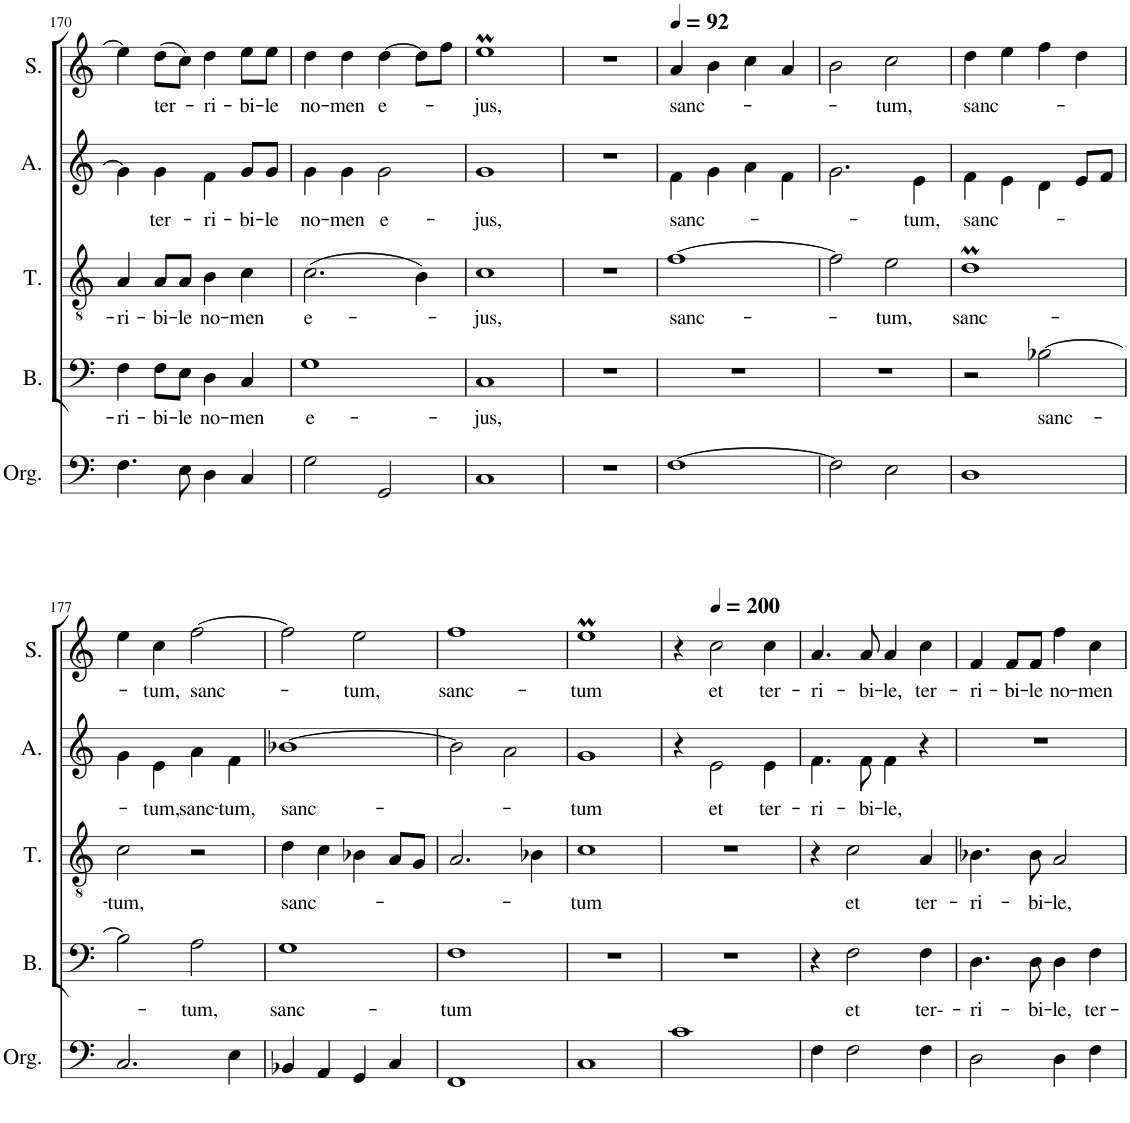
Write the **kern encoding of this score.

**kern	**kern	**text	**kern	**text	**kern	**text	**kern	**text
*part5	*part4	*part4	*part3	*part3	*part2	*part2	*part1	*part1
*staff5	*staff4	*staff4	*staff3	*staff3	*staff2	*staff2	*staff1	*staff1
*I"Orgue	*I"Basse	*	*I"Ténor	*	*I"Alto	*	*I"Soprano	*
*I'Org.	*I'B.	*	*I'T.	*	*I'A.	*	*I'S.	*
!!LO:PB:g=z
*clefF4	*clefF4	*	*clefGv2	*	*clefG2	*	*clefG2	*
*k[]	*k[]	*	*k[]	*	*k[]	*	*k[]	*
*M2/2	*M2/2	*	*M2/2	*	*M2/2	*	*M2/2	*
*met(c|)	*met(c|)	*	*met(c|)	*	*met(c|)	*	*met(c|)	*
=170	=170	=170	=170	=170	=170	=170	=170	=170
!	!	!LO:LY:b	!	!LO:LY:b	!	!	!	!
4.F\	4F\	-ri-	4A/	-ri-	4g\]	.	4ee\]	.
!	!	!LO:LY:b	!	!LO:LY:b	!	!LO:LY:b	!	!LO:LY:b
.	8F\L	-bi-	8A/L	-bi-	4g\	ter-	(8dd\L	ter-
!	!	!LO:LY:b	!	!LO:LY:b	!	!	!	!
8E\	8E\J	-le	8A/J	-le	.	.	8cc\J)	.
!	!	!LO:LY:b	!	!LO:LY:b	!	!LO:LY:b	!	!LO:LY:b
4D\	4D\	no-	4B\	no-	4f\	-ri-	4dd\	-ri-
!	!	!LO:LY:b	!	!LO:LY:b	!	!LO:LY:b	!	!LO:LY:b
4C/	4C/	-men	4c\	-men	8g/L	-bi-	8ee\L	-bi-
!	!	!	!	!	!	!LO:LY:b	!	!LO:LY:b
.	.	.	.	.	8g/J	-le	8ee\J	-le
=171	=171	=171	=171	=171	=171	=171	=171	=171
!	!	!LO:LY:b	!	!LO:LY:b	!	!LO:LY:b	!	!LO:LY:b
2G\	1G	e-	(2.c\	e-	4g\	no-	4dd\	no-
!	!	!	!	!	!	!LO:LY:b	!	!LO:LY:b
.	.	.	.	.	4g\	-men	4dd\	-men
!	!	!	!	!	!	!LO:LY:b	!	!LO:LY:b
2GG/	.	.	.	.	2g\	e-	[4dd\	e-
.	.	.	4B\)	.	.	.	8dd\L]	.
.	.	.	.	.	.	.	8ff\J	.
=172	=172	=172	=172	=172	=172	=172	=172	=172
!	!	!LO:LY:b	!	!LO:LY:b	!	!LO:LY:b	!	!LO:LY:b
1C	1C	-jus,	1c	-jus,	1g	-jus,	1eem	-jus,
=173	=173	=173	=173	=173	=173	=173	=173	=173
1r	1r	.	1r	.	1r	.	1r	.
=174	=174	=174	=174	=174	=174	=174	=174	=174
*	*	*	*	*	*	*	*MM92	*
!	!	!	!	!LO:LY:b	!	!LO:LY:b	!	!LO:LY:b
[1F	1r	.	[1f	sanc-	4f\	sanc-	4a/	sanc-
.	.	.	.	.	4g\	.	4b\	.
.	.	.	.	.	4a\	.	4cc\	.
.	.	.	.	.	4f\	.	4a/	.
=175	=175	=175	=175	=175	=175	=175	=175	=175
2F\]	1r	.	2f\]	.	2.g\	.	2b\	.
!	!	!	!	!LO:LY:b	!	!	!	!LO:LY:b
2E\	.	.	2e\	-tum,	.	.	2cc\	-tum,
!	!	!	!	!	!	!LO:LY:b	!	!
.	.	.	.	.	4e\	-tum,	.	.
=176	=176	=176	=176	=176	=176	=176	=176	=176
!	!	!	!	!LO:LY:b	!	!LO:LY:b	!	!LO:LY:b
1D	2r	.	1dM	sanc-	4f\	sanc-	4dd\	sanc-
.	.	.	.	.	4e\	.	4ee\	.
!	!	!LO:LY:b	!	!	!	!	!	!
.	[2B-X\	sanc-	.	.	4d\	.	4ff\	.
.	.	.	.	.	8e/L	.	4dd\	.
.	.	.	.	.	8f/J	.	.	.
!!LO:LB:g=z
=177	=177	=177	=177	=177	=177	=177	=177	=177
!	!	!	!	!LO:LY:b	!	!	!	!
2.C/	2B-\]	.	2c\	-tum,	4g\	.	4ee\	.
!	!	!	!	!	!	!LO:LY:b	!	!LO:LY:b
.	.	.	.	.	4e\	-tum,	4cc\	-tum,
!	!	!LO:LY:b	!	!	!	!LO:LY:b	!	!LO:LY:b
.	2A\	-tum,	2r	.	4a\	sanc-	[2ff\	sanc-
!	!	!	!	!	!	!LO:LY:b	!	!
4E\	.	.	.	.	4f\	-tum,	.	.
=178	=178	=178	=178	=178	=178	=178	=178	=178
!	!	!LO:LY:b	!	!LO:LY:b	!	!LO:LY:b	!	!
4BB-X/	1G	sanc-	4d\	sanc-	[1b-X	sanc-	2ff\]	.
4AA/	.	.	4c\	.	.	.	.	.
!	!	!	!	!	!	!	!	!LO:LY:b
4GG/	.	.	4B-X\	.	.	.	2ee\	-tum,
4C/	.	.	8A/L	.	.	.	.	.
.	.	.	8G/J	.	.	.	.	.
=179	=179	=179	=179	=179	=179	=179	=179	=179
!	!	!LO:LY:b	!	!	!	!	!	!LO:LY:b
1FF	1F	-tum	2.A/	.	2b-\]	.	1ff	sanc-
.	.	.	.	.	2a\	.	.	.
.	.	.	4B-X\	.	.	.	.	.
=180	=180	=180	=180	=180	=180	=180	=180	=180
!	!	!	!	!LO:LY:b	!	!LO:LY:b	!	!LO:LY:b
1C	1r	.	1c	-tum	1g	-tum	1eem	-tum
=181	=181	=181	=181	=181	=181	=181	=181	=181
1c	1r	.	1r	.	4r	.	4r	.
*	*	*	*	*	*	*	*MM200	*
!	!	!	!	!	!	!LO:LY:b	!	!LO:LY:b
.	.	.	.	.	2e\	et	2cc\	et
!	!	!	!	!	!	!LO:LY:b	!	!LO:LY:b
.	.	.	.	.	4e\	ter-	4cc\	ter-
=182	=182	=182	=182	=182	=182	=182	=182	=182
!	!	!	!	!	!	!LO:LY:b	!	!LO:LY:b
4F\	4r	.	4r	.	4.f\	-ri-	4.a/	-ri-
!	!	!LO:LY:b	!	!LO:LY:b	!	!	!	!
2F\	2F\	et	2c\	et	.	.	.	.
!	!	!	!	!	!	!LO:LY:b	!	!LO:LY:b
.	.	.	.	.	8f\	-bi-	8a/	-bi-
!	!	!	!	!	!	!LO:LY:b	!	!LO:LY:b
.	.	.	.	.	4f\	-le,	4a/	-le,
!	!	!LO:LY:b	!	!LO:LY:b	!	!	!	!LO:LY:b
4F\	4F\	ter--	4A/	ter-	4r	.	4cc\	ter-
=183	=183	=183	=183	=183	=183	=183	=183	=183
!	!	!LO:LY:b	!	!LO:LY:b	!	!	!	!LO:LY:b
2D\	4.D\	-ri-	4.B-X\	-ri-	1r	.	4f/	-ri-
!	!	!	!	!	!	!	!	!LO:LY:b
.	.	.	.	.	.	.	8f/L	-bi-
!	!	!LO:LY:b	!	!LO:LY:b	!	!	!	!LO:LY:b
.	8D\	-bi-	8B-\	-bi-	.	.	8f/J	-le
!	!	!LO:LY:b	!	!LO:LY:b	!	!	!	!LO:LY:b
4D\	4D\	-le,	2A/	-le,	.	.	4ff\	no-
!	!	!LO:LY:b	!	!	!	!	!	!LO:LY:b
4F\	4F\	ter-	.	.	.	.	4cc\	-men
=	=	=	=	=	=	=	=	=
*-	*-	*-	*-	*-	*-	*-	*-	*-
